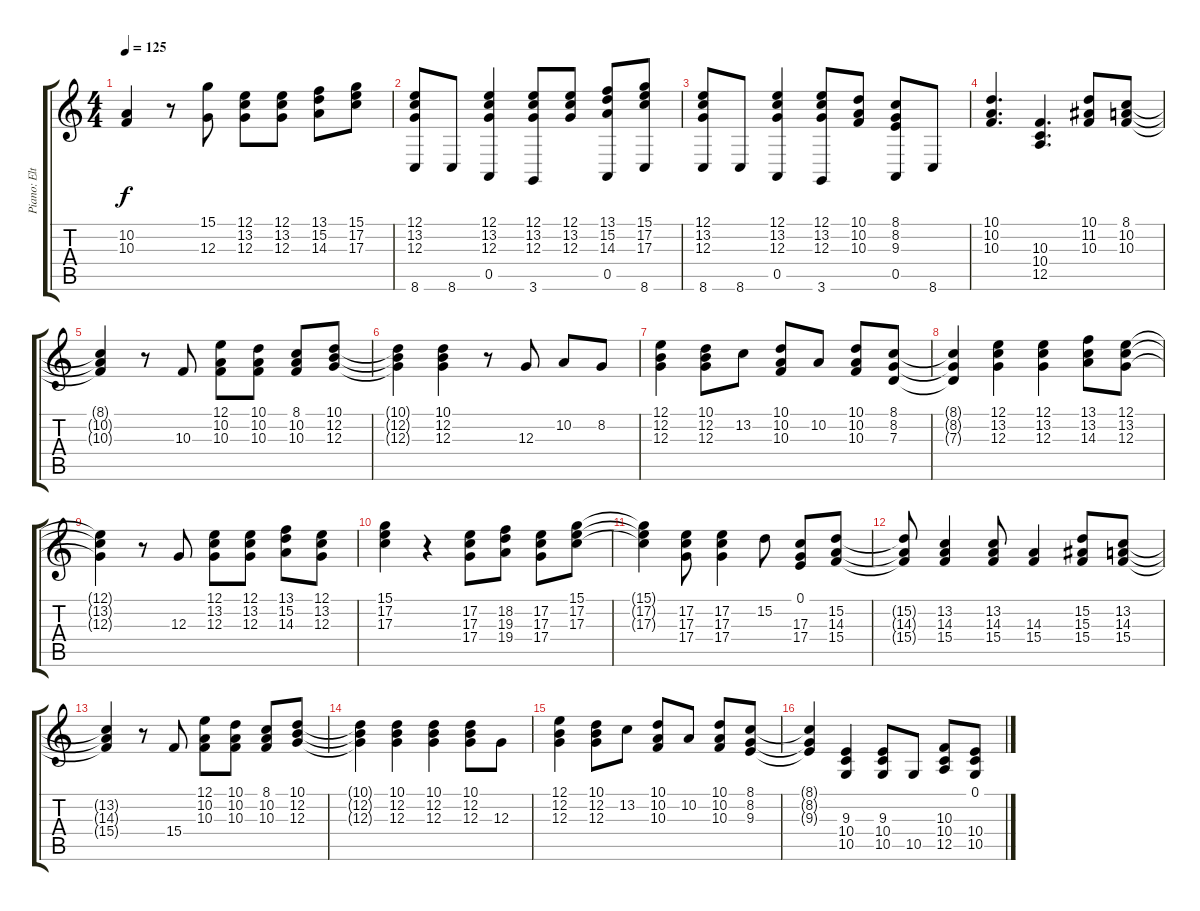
\track ("Piano: Elton Right" "Piano: Elt") {instrument acousticgrandpiano}
\staff {score tabs}
\tuning (E4 B3 G3 D3 A2 E2) {hide}
\ts (4 4)
\tempo 125
\clef g2
\ks c
(10.2 10.3).4{dy f} r.8 (15.1 12.3).8 (12.1 13.2 12.3).8 (12.1 13.2 12.3).8 (13.1 15.2 14.3).8 (15.1 17.2 17.3).8 |
(12.1 13.2 12.3 8.6).8 8.6.8 (12.1 13.2 12.3 0.5).4 (12.1 13.2 12.3 3.6).8 (12.1 13.2 12.3).8 (13.1 15.2 14.3 0.5).8 (15.1 17.2 17.3 8.6).8 |
(12.1 13.2 12.3 8.6).8 8.6.8 (12.1 13.2 12.3 0.5).4 (12.1 13.2 12.3 3.6).8 (10.1 10.2 10.3).8 (8.1 8.2 9.3 0.5).8 8.6.8 |
(10.1 10.2 10.3).4{d} (10.3 10.4 12.5).4{d} (10.1 11.2 10.3).8 (8.1 10.2 10.3).8 |
(8.1{t} 10.2{t} 10.3{t}).4 r.8 10.3.8 (12.1 10.2 10.3).8 (10.1 10.2 10.3).8 (8.1 10.2 10.3).8 (10.1 12.2 12.3).8 |
(10.1{t} 12.2{t} 12.3{t}).4 (10.1 12.2 12.3).4 r.8 12.3.8 10.2.8 8.2.8 |
(12.1 12.2 12.3).4 (10.1 12.2 12.3).8 13.2.8 (10.1 10.2 10.3).8 10.2.8 (10.1 10.2 10.3).8 (8.1 8.2 7.3).8 |
(8.1{t} 8.2{t} 7.3{t}).4 (12.1 13.2 12.3).4 (12.1 13.2 12.3).4 (13.1 13.2 14.3).8 (12.1 13.2 12.3).8 |
(12.1{t} 13.2{t} 12.3{t}).4 r.8 12.3.8 (12.1 13.2 12.3).8 (12.1 13.2 12.3).8 (13.1 15.2 14.3).8 (12.1 13.2 12.3).8 |
(15.1 17.2 17.3).4 r.4 (17.2 17.3 17.4).8 (18.2 19.3 19.4).8 (17.2 17.3 17.4).8 (15.1 17.2 17.3).8 |
(15.1{t} 17.2{t} 17.3{t}).4 (17.2 17.3 17.4).8 (17.2 17.3 17.4).4 15.2.8 (0.1 17.3 17.4).8 (15.2 14.3 15.4).8 |
(15.2{t} 14.3{t} 15.4{t}).8 (13.2 14.3 15.4).4 (13.2 14.3 15.4).8 (14.3 15.4).4 (15.2 15.3 15.4).8 (13.2 14.3 15.4).8 |
(13.2{t} 14.3{t} 15.4{t}).4 r.8 15.4.8 (12.1 10.2 10.3).8 (10.1 10.2 10.3).8 (8.1 10.2 10.3).8 (10.1 12.2 12.3).8 |
(10.1{t} 12.2{t} 12.3{t}).4 (10.1 12.2 12.3).4 (10.1 12.2 12.3).4 (10.1 12.2 12.3).8 12.3.8 |
(12.1 12.2 12.3).4 (10.1 12.2 12.3).8 13.2.8 (10.1 10.2 10.3).8 10.2.8 (10.1 10.2 10.3).8 (8.1 8.2 9.3).8 |
(8.1{t} 8.2{t} 9.3{t}).4 (9.3 10.4 10.5).4 (9.3 10.4 10.5).8 10.5.8 (10.3 10.4 12.5).8 (0.1 10.4 10.5).8
